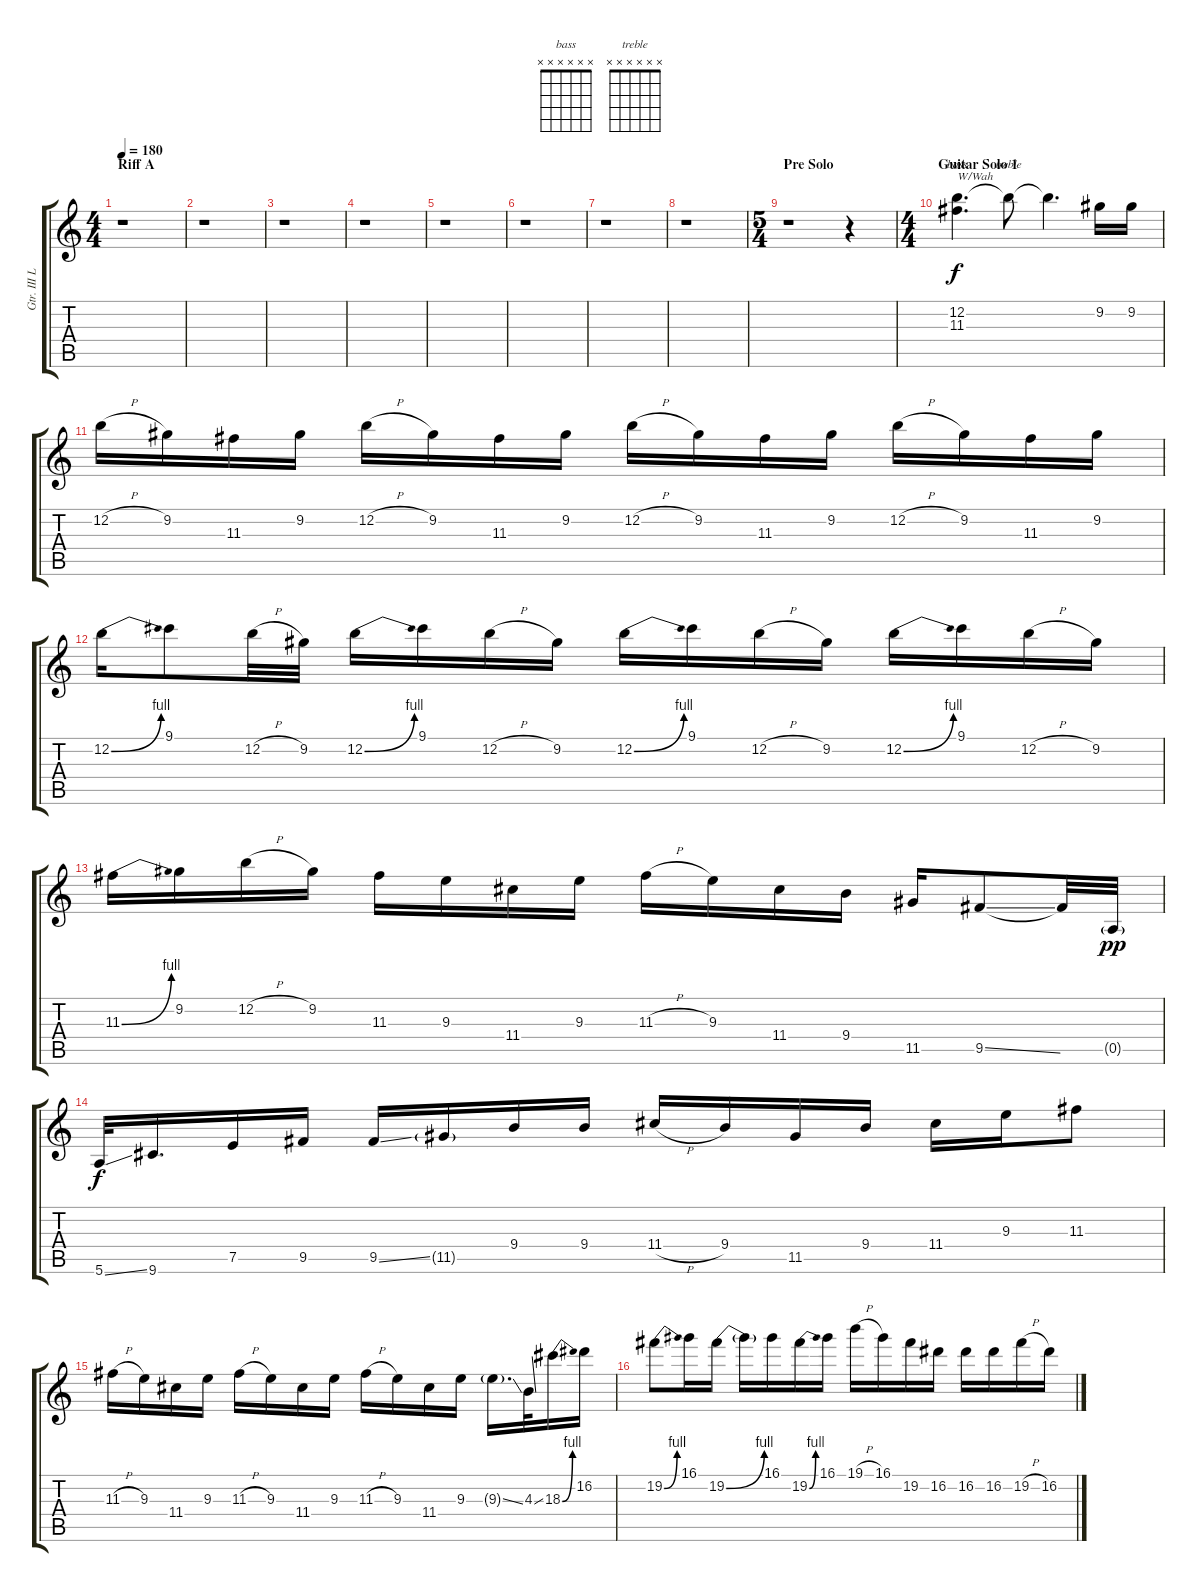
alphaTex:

\track ("Gtr. III Lead" "Gtr. III L") {instrument overdrivenguitar}
\staff {score tabs}
\tuning (E4 B3 G3 D3 A2 E2) {hide}
\chord ("bass" x x x x x x)
\chord ("treble" x x x x x x)
\ts (4 4)
\section ("" "Riff A")
\tempo 180
\clef g2
\ks c
r.1{dy f} |
r.1 |
r.1 |
r.1 |
r.1 |
r.1 |
r.1 |
r.1 |
\ts (5 4)
\section ("" "Pre Solo")
r.1 r.4 |
\ts (4 4)
\section ("" "Guitar Solo 1")
(12.2 11.3).4{d ch "bass" txt "W/Wah"} 12.2{t}.8{ch "treble"} 12.2{t}.4{d} 9.2.16 9.2.16 |
12.2{h}.16 9.2.16 11.3.16 9.2.16 12.2{h}.16 9.2.16 11.3.16 9.2.16 12.2{h}.16 9.2.16 11.3.16 9.2.16 12.2{h}.16 9.2.16 11.3.16 9.2.16 |
12.2{be (bend 0 0 60 4)}.16 9.1.8 12.2{h}.32 9.2.32 12.2{be (bend 0 0 60 4)}.16 9.1.16 12.2{h}.16 9.2.16 12.2{be (bend 0 0 60 4)}.16 9.1.16 12.2{h}.16 9.2.16 12.2{be (bend 0 0 60 4)}.16 9.1.16 12.2{h}.16 9.2.16 |
11.3{be (bend 0 0 60 4)}.16 9.2.16 12.2{h}.16 9.2.16 11.3.16 9.3.16 11.4.16 9.3.16 11.3{h}.16 9.3.16 11.4.16 9.4.16 11.5.16 9.5{ss}.8 9.5{t}.32 0.5{g}.32{dy pp} |
5.6{ss}.32{dy f} 9.6.16{d} 7.5.16 9.5.16 9.5{ss}.16 11.5{g}.16 9.4.16 9.4.16 11.4{h}.16 9.4.16 11.5.16 9.4.16 11.4.16 9.3.16 11.3.8 |
11.3{h}.16 9.3.16 11.4.16 9.3.16 11.3{h}.16 9.3.16 11.4.16 9.3.16 11.3{h}.16 9.3.16 11.4.16 9.3.16 9.3{ss g}.16{d} 4.3{ss}.32 18.3{be (bend 0 0 60 4)}.16 16.2.16 |
19.2{be (bend 0 0 60 4)}.8 16.1.16 19.2{be (bend 0 0 60 4)}.16 19.2{t}.16 16.1.16 19.2{be (bend 0 0 60 4)}.16 16.1.16 19.1{h}.16 16.1.16 19.2.16 16.2.16 16.2.16 16.2.16 19.2{h}.16 16.2.16
